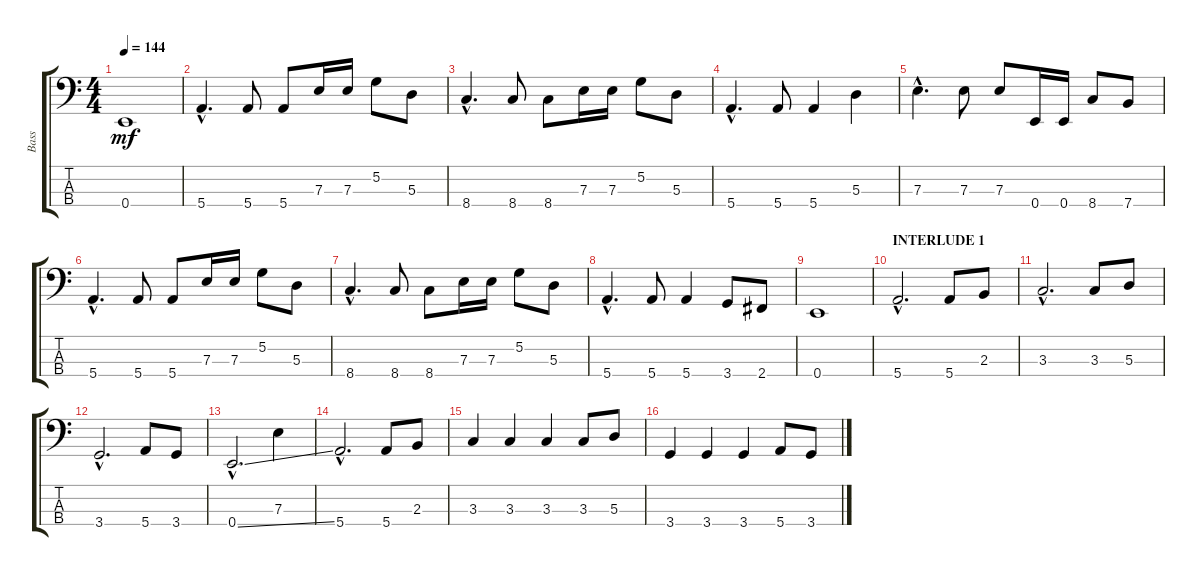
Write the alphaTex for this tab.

\track ("Bass" "Bass") {instrument electricbasspick}
\staff {score tabs}
\tuning (G2 D2 A1 E1) {hide}
\ts (4 4)
\tempo 144
\clef f4
\ks c
0.4.1{dy mf} |
5.4{hac}.4{d} 5.4.8 5.4.8 7.3.16 7.3.16 5.2.8 5.3.8 |
8.4{hac}.4{d} 8.4.8 8.4.8 7.3.16 7.3.16 5.2.8 5.3.8 |
5.4{hac}.4{d} 5.4.8 5.4.4 5.3.4 |
7.3{hac}.4{d} 7.3.8 7.3.8 0.4.16 0.4.16 8.4.8 7.4.8 |
5.4{hac}.4{d} 5.4.8 5.4.8 7.3.16 7.3.16 5.2.8 5.3.8 |
8.4{hac}.4{d} 8.4.8 8.4.8 7.3.16 7.3.16 5.2.8 5.3.8 |
5.4{hac}.4{d} 5.4.8 5.4.4 3.4.8 2.4.8 |
0.4.1 |
\section ("" "INTERLUDE 1")
5.4{hac}.2{d} 5.4.8 2.3.8 |
3.3{hac}.2{d} 3.3.8 5.3.8 |
3.4{hac}.2{d} 5.4.8 3.4.8 |
0.4{ss hac}.2{d} 7.3.4 |
5.4{hac}.2{d} 5.4.8 2.3.8 |
3.3.4 3.3.4 3.3.4 3.3.8 5.3.8 |
3.4.4 3.4.4 3.4.4 5.4.8 3.4.8
